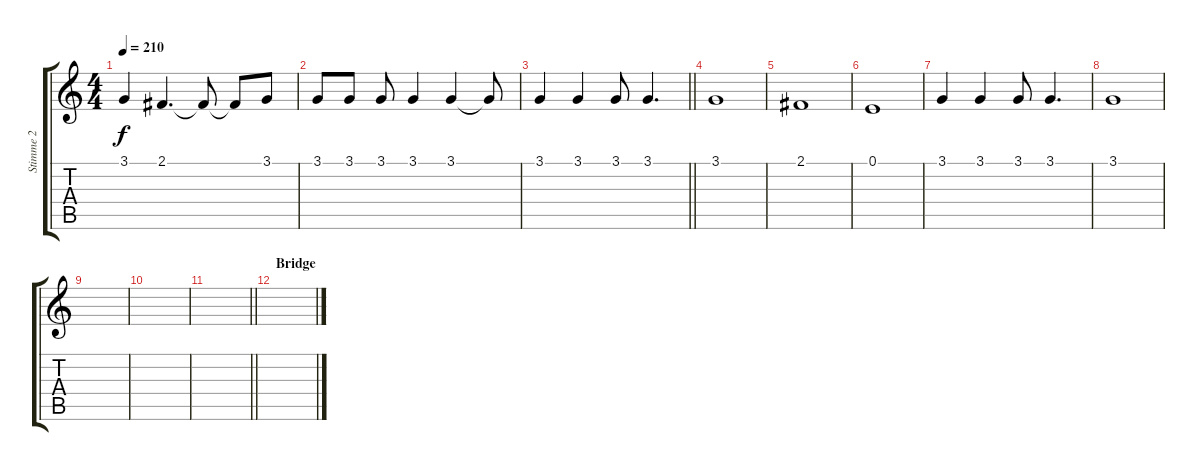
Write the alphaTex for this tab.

\track ("Stimme 2" "Stimme 2") {instrument englishhorn}
\staff {score tabs}
\tuning (E4 B3 G3 D3 A2 E2) {hide}
\ts (4 4)
\tempo 210
\clef g2
\ks c
3.1{t}.4{dy f} 2.1.4{d} 2.1{t}.8 2.1{t}.8 3.1.8 |
3.1.8 3.1.8 3.1.8 3.1.4 3.1.4 3.1{t}.8 |
\barLineRight lightlight
3.1.4 3.1.4 3.1.8 3.1.4{d} |
\section ("" "")
3.1.1 |
2.1.1 |
0.1.1 |
3.1.4 3.1.4 3.1.8 3.1.4{d} |
3.1.1 |
|
|
\barLineRight lightlight
|
\section ("" "Bridge")
